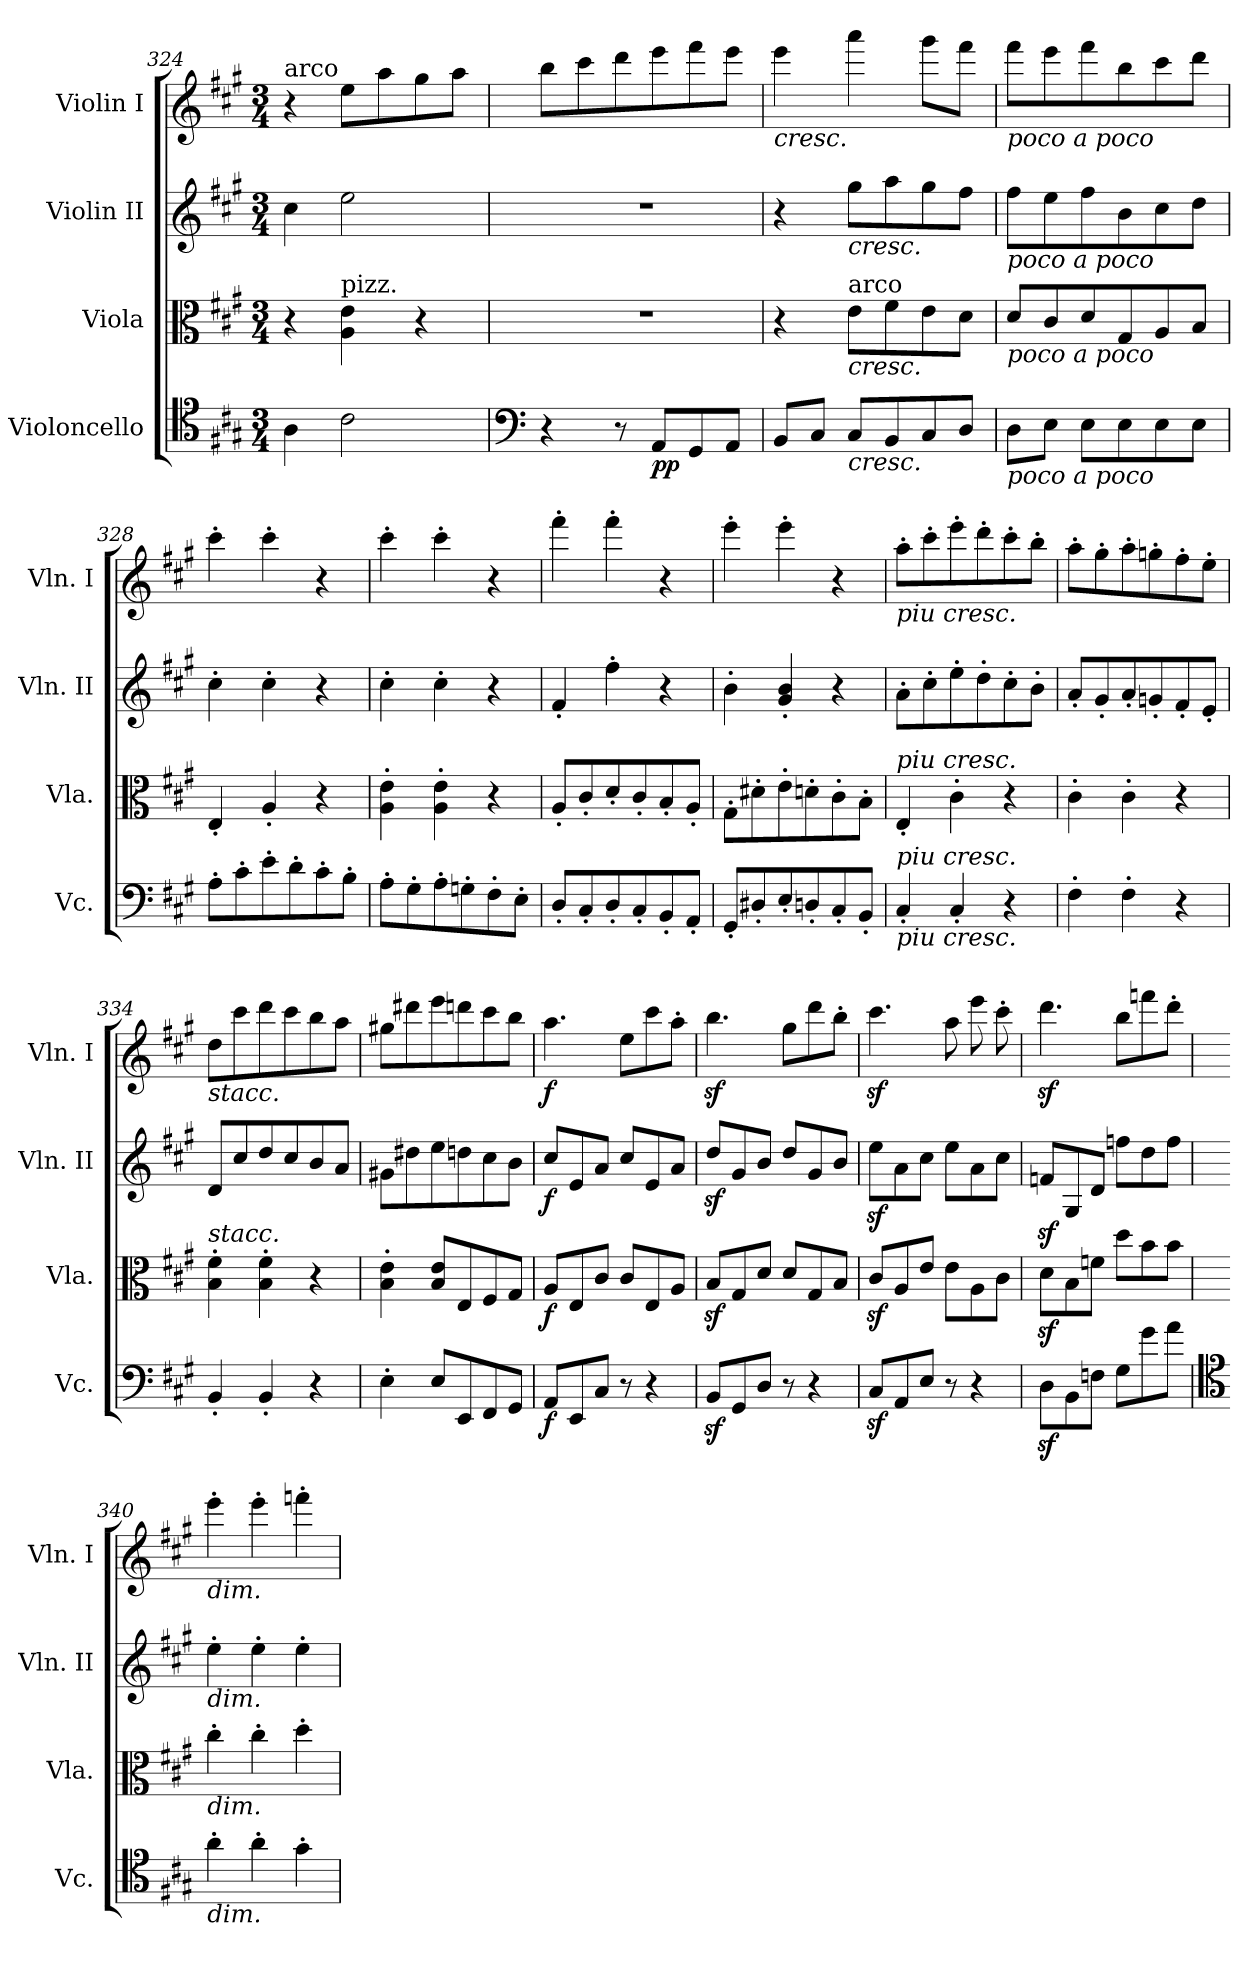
**kern	**dynam	**kern	**dynam	**kern	**dynam	**kern	**dynam
*part4	*part4	*part3	*part3	*part2	*part2	*part1	*part1
*staff4	*staff4	*staff3	*staff3	*staff2	*staff2	*staff1	*staff1
*I"Violoncello	*	*I"Viola	*	*I"Violin II	*	*I"Violin I	*
*I'Vc.	*	*I'Vla.	*	*I'Vln. II	*	*I'Vln. I	*
*clefC4	*	*clefC3	*	*clefG2	*	*clefG2	*
*k[f#c#g#]	*	*k[f#c#g#]	*	*k[f#c#g#]	*	*k[f#c#g#]	*
*M3/4	*	*M3/4	*	*M3/4	*	*M3/4	*
=324	=324	=324	=324	=324	=324	=324	=324
!	!	!	!	!	!	!LO:TX:a:t=arco	!
4A\	.	4r	.	4cc#\	.	4r	.
!	!	!LO:TX:a:t=pizz.	!	!	!	!	!
2c#\	.	4A\ 4e\	.	2ee\	.	8ee\L	.
.	.	.	.	.	.	8aa\	.
.	.	4r	.	.	.	8gg#\	.
.	.	.	.	.	.	8aa\J	.
!!LO:LB:g=z
=325	=325	=325	=325	=325	=325	=325	=325
*clefF4	*	*	*	*	*	*	*
4r	.	2.r	.	2.r	.	8bb\L	.
.	.	.	.	.	.	8ccc#\	.
8r	.	.	.	.	.	8ddd\	.
!	!LO:DY:b	!	!	!	!	!	!
8AA/L	pp	.	.	.	.	8eee\	.
8GG#/	.	.	.	.	.	8fff#\	.
8AA/J	.	.	.	.	.	8eee\J	.
=326	=326	=326	=326	=326	=326	=326	=326
!	!	!	!	!	!	!LO:TX:b:i:t=cresc.	!
8BB/L	.	4r	.	4r	.	4eee\	.
8C#/J	.	.	.	.	.	.	.
!	!	!	!	!LO:TX:b:i:t=cresc.	!	!	!
!	!	!LO:TX:a:t=arco	!	!	!	!	!
!	!	!LO:TX:b:i:t=cresc.	!	!	!	!	!
!LO:TX:b:i:t=cresc.	!	!	!	!	!	!	!
8C#/L	.	8e\L	.	8gg#\L	.	4aaa\	.
8BB/	.	8f#\	.	8aa\	.	.	.
8C#/	.	8e\	.	8gg#\	.	8ggg#\L	.
8D/J	.	8d\J	.	8ff#\J	.	8fff#\J	.
=327	=327	=327	=327	=327	=327	=327	=327
!	!	!	!	!	!	!LO:TX:b:i:t=poco  a  poco	!
!	!	!	!	!LO:TX:b:i:t=poco  a  poco	!	!	!
!	!	!LO:TX:b:i:t=poco  a  poco	!	!	!	!	!
!LO:TX:b:i:t=poco  a  poco	!	!	!	!	!	!	!
8D\L	.	8d/L	.	8ff#\L	.	8fff#\L	.
8E\J	.	8c#/	.	8ee\	.	8eee\	.
8E\L	.	8d/	.	8ff#\	.	8fff#\	.
8E\	.	8G#/	.	8b\	.	8bb\	.
8E\	.	8A/	.	8cc#\	.	8ccc#\	.
8E\J	.	8B/J	.	8dd\J	.	8ddd\J	.
=328	=328	=328	=328	=328	=328	=328	=328
8A'\L	.	4E'/	.	4cc#'\	.	4ccc#'\	.
8c#'\	.	.	.	.	.	.	.
8e'\	.	4A'/	.	4cc#'\	.	4ccc#'\	.
8d'\	.	.	.	.	.	.	.
8c#'\	.	4r	.	4r	.	4r	.
8B'\J	.	.	.	.	.	.	.
=329	=329	=329	=329	=329	=329	=329	=329
8A'\L	.	4A\' 4e\'	.	4cc#'\	.	4ccc#'\	.
8G#'\	.	.	.	.	.	.	.
8A'\	.	4A\' 4e\'	.	4cc#'\	.	4ccc#'\	.
8Gn'\	.	.	.	.	.	.	.
8F#'\	.	4r	.	4r	.	4r	.
8E'\J	.	.	.	.	.	.	.
=330	=330	=330	=330	=330	=330	=330	=330
8D'/L	.	8A'/L	.	4f#'/	.	4fff#'\	.
8C#'/	.	8c#'/	.	.	.	.	.
8D'/	.	8d'/	.	4ff#'\	.	4fff#'\	.
8C#'/	.	8c#'/	.	.	.	.	.
8BB'/	.	8B'/	.	4r	.	4r	.
8AA'/J	.	8A'/J	.	.	.	.	.
!!LO:PB:g=z
=331	=331	=331	=331	=331	=331	=331	=331
8GG#'/L	.	8G#'\L	.	4b'\	.	4eee'\	.
8D#X'/	.	8d#X'\	.	.	.	.	.
8E'/	.	8e'\	.	4g#/' 4b/'	.	4eee'\	.
8Dn'/	.	8dn'\	.	.	.	.	.
8C#'/	.	8c#'\	.	4r	.	4r	.
8BB'/J	.	8B'\J	.	.	.	.	.
=332	=332	=332	=332	=332	=332	=332	=332
!	!	!	!	!	!	!LO:TX:b:i:t=piu cresc.	!
!	!	!LO:TX:a:i:t=piu cresc.	!	!	!	!	!
!LO:TX:b:i:t=piu cresc.	!	!	!	!	!	!	!
!LO:TX:a:i:t=piu cresc.	!	!	!	!	!	!	!
4C#'/	.	4E'/	.	8a'\L	.	8aa'\L	.
.	.	.	.	8cc#'\	.	8ccc#'\	.
4C#'/	.	4c#'\	.	8ee'\	.	8eee'\	.
.	.	.	.	8dd'\	.	8ddd'\	.
4r	.	4r	.	8cc#'\	.	8ccc#'\	.
.	.	.	.	8b'\J	.	8bb'\J	.
=333	=333	=333	=333	=333	=333	=333	=333
4F#'\	.	4c#'\	.	8a'/L	.	8aa'\L	.
.	.	.	.	8g#'/	.	8gg#'\	.
4F#'\	.	4c#'\	.	8a'/	.	8aa'\	.
.	.	.	.	8gn'/	.	8ggn'\	.
4r	.	4r	.	8f#'/	.	8ff#'\	.
.	.	.	.	8e'/J	.	8ee'\J	.
=334	=334	=334	=334	=334	=334	=334	=334
!	!	!	!	!	!	!LO:TX:b:i:t=stacc.	!
!	!	!LO:TX:a:i:t=stacc.	!	!	!	!	!
4BB'/	.	4B\' 4f#\'	.	8d/L	.	8dd\L	.
.	.	.	.	8cc#/	.	8ccc#\	.
4BB'/	.	4B\' 4f#\'	.	8dd/	.	8ddd\	.
.	.	.	.	8cc#/	.	8ccc#\	.
4r	.	4r	.	8b/	.	8bb\	.
.	.	.	.	8a/J	.	8aa\J	.
=335	=335	=335	=335	=335	=335	=335	=335
4E'\	.	4B\' 4e\'	.	8g#X\L	.	8gg#X\L	.
.	.	.	.	8dd#X\	.	8ddd#X\	.
8E/L	.	8B/ 8e/L	.	8ee\	.	8eee\	.
8EE/	.	8E/	.	8ddn\	.	8dddn\	.
8FF#/	.	8F#/	.	8cc#\	.	8ccc#\	.
8GG#/J	.	8G#/J	.	8b\J	.	8bb\J	.
!!LO:PB:g=z
=336	=336	=336	=336	=336	=336	=336	=336
!	!LO:DY:b	!	!LO:DY:b	!	!LO:DY:b	!	!LO:DY:b
8AA/L	f	8A/L	f	8cc#/L	f	4.aa\	f
8EE/	.	8E/	.	8e/	.	.	.
8C#/J	.	8c#/J	.	8a/J	.	.	.
8r	.	8c#/L	.	8cc#/L	.	8ee\L	.
4r	.	8E/	.	8e/	.	8ccc#\	.
.	.	8A/J	.	8a/J	.	8aa'\J	.
=337	=337	=337	=337	=337	=337	=337	=337
8BBz</L	.	8Bz</L	.	8ddz</L	.	4.bbz<\	.
8GG#/	.	8G#/	.	8g#/	.	.	.
8D/J	.	8d/J	.	8b/J	.	.	.
8r	.	8d/L	.	8dd/L	.	8gg#\L	.
4r	.	8G#/	.	8g#/	.	8ddd\	.
.	.	8B/J	.	8b/J	.	8bb'\J	.
=338	=338	=338	=338	=338	=338	=338	=338
8C#z</L	.	8c#z</L	.	8eez<\L	.	4.ccc#z<\	.
8AA/	.	8A/	.	8a\	.	.	.
8E/J	.	8e/J	.	8cc#\J	.	.	.
8r	.	8e\L	.	8ee\L	.	8aa\	.
4r	.	8A\	.	8a\	.	8eee\	.
.	.	8c#\J	.	8cc#\J	.	8ccc#'\	.
=339	=339	=339	=339	=339	=339	=339	=339
8Dz<\L	.	8dz<\L	.	8fnz</L	.	4.dddz<\	.
8BB\	.	8B\	.	8G#/	.	.	.
8Fn\J	.	8fn\J	.	8d/J	.	.	.
8G#\L	.	8dd\L	.	8ffn\L	.	8bb\L	.
8g#\	.	8b\	.	8dd\	.	8fffn\	.
8a\J	.	8b\J	.	8ff\J	.	8ddd'\J	.
=340	=340	=340	=340	=340	=340	=340	=340
*clefC4	*	*	*	*	*	*	*
!	!	!	!	!	!	!LO:TX:b:i:t=dim.	!
!	!	!	!	!LO:TX:b:i:t=dim.	!	!	!
!	!	!LO:TX:b:i:t=dim.	!	!	!	!	!
!LO:TX:b:i:t=dim.	!	!	!	!	!	!	!
4a'\	.	4cc#'\	.	4ee'\	.	4eee'\	.
4a'\	.	4cc#'\	.	4ee'\	.	4eee'\	.
4g#'\	.	4dd'\	.	4ee'\	.	4fffn'\	.
=	=	=	=	=	=	=	=
*-	*-	*-	*-	*-	*-	*-	*-
